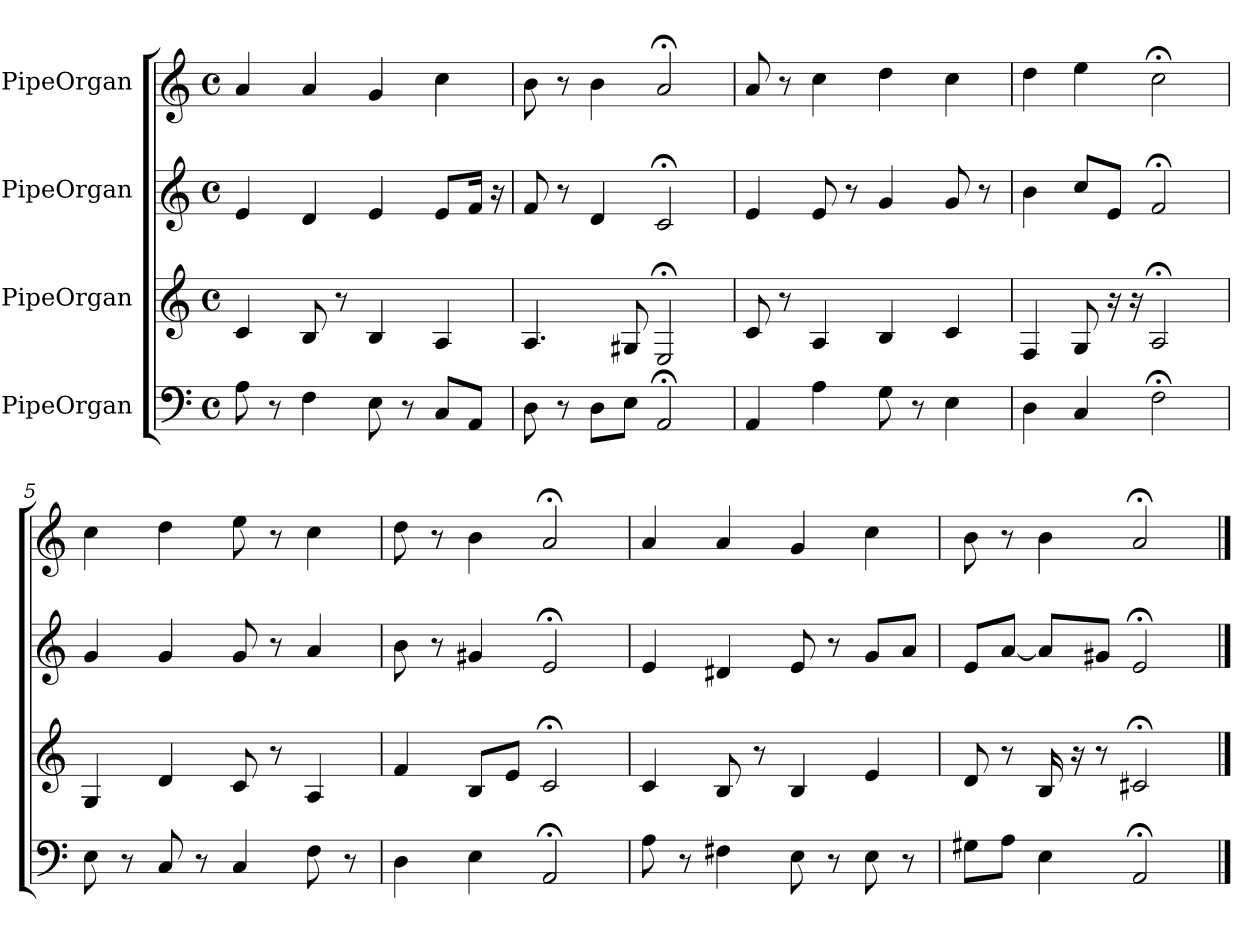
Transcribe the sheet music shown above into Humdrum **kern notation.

**kern	**kern	**kern	**kern
*part4	*part3	*part2	*part1
*staff4	*staff3	*staff2	*staff1
*I"PipeOrgan	*I"PipeOrgan	*I"PipeOrgan	*I"PipeOrgan
*k[]	*k[]	*k[]	*k[]
*a:	*a:	*a:	*a:
*M4/4	*M4/4	*M4/4	*M4/4
*met(c)	*met(c)	*met(c)	*met(c)
*MM60	*MM60	*MM60	*MM60
=1	=1	=1	=1
8A	4c	4e	4a
8r	.	.	.
4F	8B	4d	4a
.	8r	.	.
8E	4B	4e	4g
8r	.	.	.
8CL	4A	8eL	4cc
8AAJ	.	16fJk	.
.	.	16r	.
=2	=2	=2	=2
8D	4.A	8f	8b
8r	.	8r	8r
8DL	.	4d	4b
8EJ	8G#X	.	.
2AA;<	2E;<	2c;<	2a;<
=3	=3	=3	=3
4AA	8c	4e	8a
.	8r	.	8r
4A	4A	8e	4cc
.	.	8r	.
8G	4B	4g	4dd
8r	.	.	.
4E	4c	8g	4cc
.	.	8r	.
=4	=4	=4	=4
4D	4F	4b	4dd
4C	8G	8ccL	4ee
.	16r	8eJ	.
.	16r	.	.
2F;<	2A;<	2f;<	2cc;<
=5	=5	=5	=5
8E	4G	4g	4cc
8r	.	.	.
8C	4d	4g	4dd
8r	.	.	.
4C	8c	8g	8ee
.	8r	8r	8r
8F	4A	4a	4cc
8r	.	.	.
=6	=6	=6	=6
4D	4f	8b	8dd
.	.	8r	8r
4E	8BL	4g#X	4b
.	8eJ	.	.
2AA;<	2c;<	2e;<	2a;<
=7	=7	=7	=7
8A	4c	4e	4a
8r	.	.	.
4F#X	8B	4d#X	4a
.	8r	.	.
8E	4B	8e	4g
8r	.	8r	.
8E	4e	8gL	4cc
8r	.	8aJ	.
=8	=8	=8	=8
8G#XL	8d	8eL	8b
8AJ	8r	[8aJ	8r
4E	16B	8aL]	4b
.	16r	.	.
.	8r	8g#XJ	.
2AA;<	2c#X;<	2e;<	2a;<
==	==	==	==
*-	*-	*-	*-
